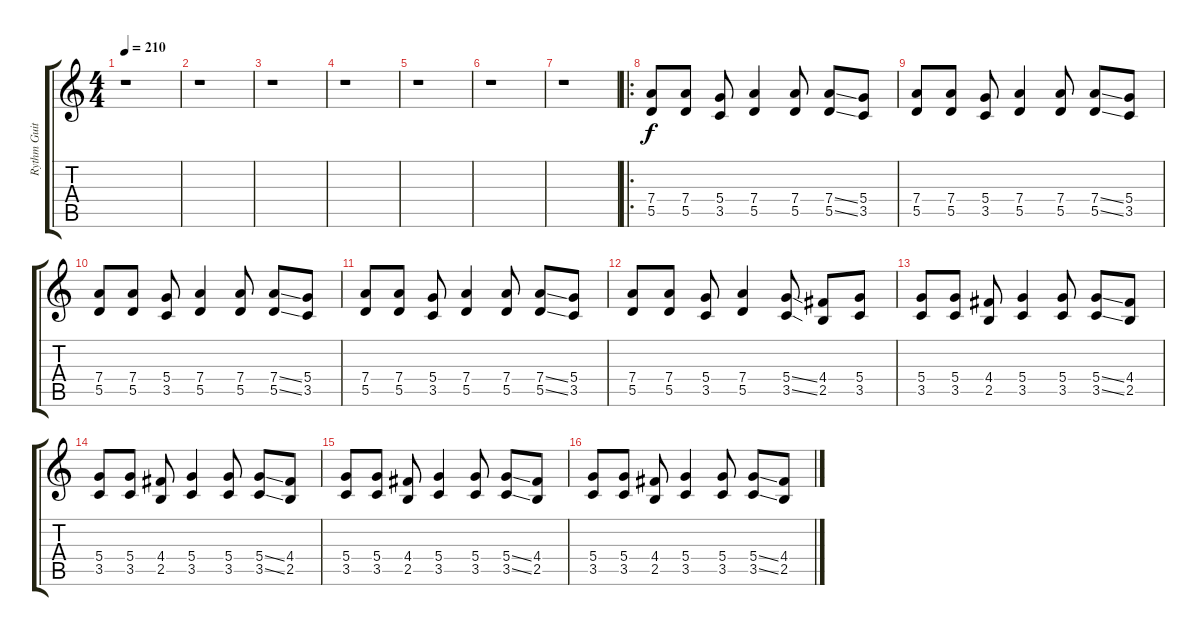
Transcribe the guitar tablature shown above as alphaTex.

\track ("Rythm Guitar" "Rythm Guit") {instrument distortionguitar}
\staff {score tabs}
\tuning (E4 B3 G3 D3 A2 E2) {hide}
\ts (4 4)
\tempo 210
\clef g2
\ks c
r.1{dy f} |
r.1 |
r.1 |
r.1 |
r.1 |
r.1 |
r.1 |
\ro
(7.4 5.5).8 (7.4 5.5).8 (5.4 3.5).8 (7.4 5.5).4 (7.4 5.5).8 (7.4{ss} 5.5{ss}).8 (5.4 3.5).8 |
(7.4 5.5).8 (7.4 5.5).8 (5.4 3.5).8 (7.4 5.5).4 (7.4 5.5).8 (7.4{ss} 5.5{ss}).8 (5.4 3.5).8 |
(7.4 5.5).8 (7.4 5.5).8 (5.4 3.5).8 (7.4 5.5).4 (7.4 5.5).8 (7.4{ss} 5.5{ss}).8 (5.4 3.5).8 |
(7.4 5.5).8 (7.4 5.5).8 (5.4 3.5).8 (7.4 5.5).4 (7.4 5.5).8 (7.4{ss} 5.5{ss}).8 (5.4 3.5).8 |
(7.4 5.5).8 (7.4 5.5).8 (5.4 3.5).8 (7.4 5.5).4 (5.4{ss} 3.5{ss}).8 (4.4 2.5).8 (5.4 3.5).8 |
(5.4 3.5).8 (5.4 3.5).8 (4.4 2.5).8 (5.4 3.5).4 (5.4 3.5).8 (5.4{ss} 3.5{ss}).8 (4.4 2.5).8 |
(5.4 3.5).8 (5.4 3.5).8 (4.4 2.5).8 (5.4 3.5).4 (5.4 3.5).8 (5.4{ss} 3.5{ss}).8 (4.4 2.5).8 |
(5.4 3.5).8 (5.4 3.5).8 (4.4 2.5).8 (5.4 3.5).4 (5.4 3.5).8 (5.4{ss} 3.5{ss}).8 (4.4 2.5).8 |
(5.4 3.5).8 (5.4 3.5).8 (4.4 2.5).8 (5.4 3.5).4 (5.4 3.5).8 (5.4{ss} 3.5{ss}).8 (4.4 2.5).8
